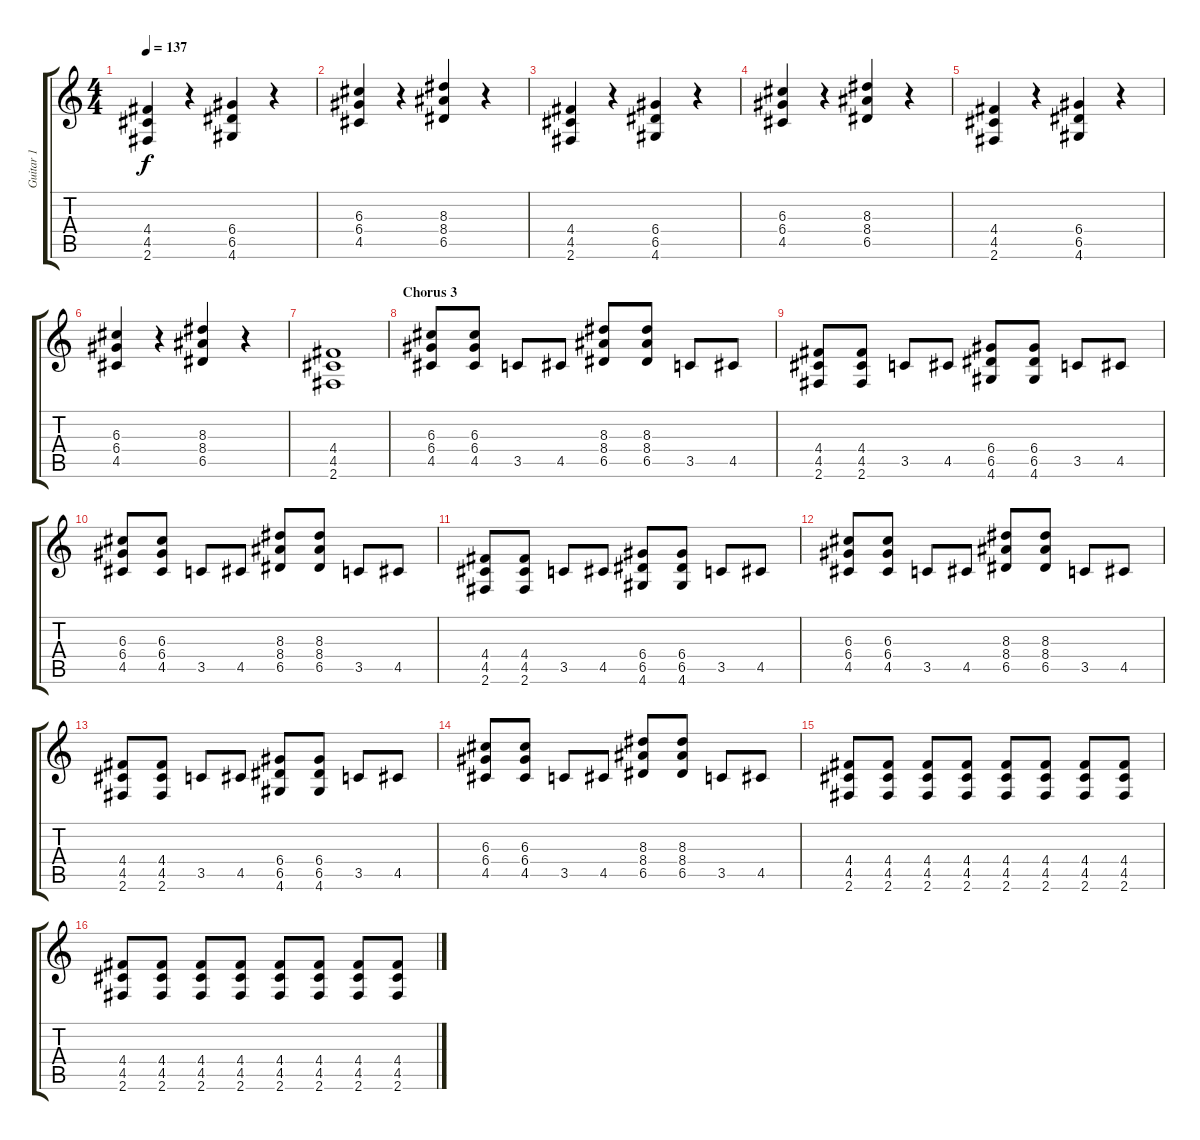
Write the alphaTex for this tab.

\track ("Guitar 1" "Guitar 1") {instrument distortionguitar}
\staff {score tabs}
\tuning (E4 B3 G3 D3 A2 E2) {hide}
\ts (4 4)
\tempo 137
\clef g2
\ks c
(4.4 4.5 2.6).4{dy f} r.4 (6.4 6.5 4.6).4 r.4 |
(6.3 6.4 4.5).4 r.4 (8.3 8.4 6.5).4 r.4 |
(4.4 4.5 2.6).4 r.4 (6.4 6.5 4.6).4 r.4 |
(6.3 6.4 4.5).4 r.4 (8.3 8.4 6.5).4 r.4 |
(4.4 4.5 2.6).4 r.4 (6.4 6.5 4.6).4 r.4 |
(6.3 6.4 4.5).4 r.4 (8.3 8.4 6.5).4 r.4 |
(4.4 4.5 2.6).1 |
\section ("" "Chorus 3")
(6.3 6.4 4.5).8 (6.3 6.4 4.5).8 3.5.8 4.5.8 (8.3 8.4 6.5).8 (8.3 8.4 6.5).8 3.5.8 4.5.8 |
(4.4 4.5 2.6).8 (4.4 4.5 2.6).8 3.5.8 4.5.8 (6.4 6.5 4.6).8 (6.4 6.5 4.6).8 3.5.8 4.5.8 |
(6.3 6.4 4.5).8 (6.3 6.4 4.5).8 3.5.8 4.5.8 (8.3 8.4 6.5).8 (8.3 8.4 6.5).8 3.5.8 4.5.8 |
(4.4 4.5 2.6).8 (4.4 4.5 2.6).8 3.5.8 4.5.8 (6.4 6.5 4.6).8 (6.4 6.5 4.6).8 3.5.8 4.5.8 |
(6.3 6.4 4.5).8 (6.3 6.4 4.5).8 3.5.8 4.5.8 (8.3 8.4 6.5).8 (8.3 8.4 6.5).8 3.5.8 4.5.8 |
(4.4 4.5 2.6).8 (4.4 4.5 2.6).8 3.5.8 4.5.8 (6.4 6.5 4.6).8 (6.4 6.5 4.6).8 3.5.8 4.5.8 |
(6.3 6.4 4.5).8 (6.3 6.4 4.5).8 3.5.8 4.5.8 (8.3 8.4 6.5).8 (8.3 8.4 6.5).8 3.5.8 4.5.8 |
(4.4 4.5 2.6).8 (4.4 4.5 2.6).8 (4.4 4.5 2.6).8 (4.4 4.5 2.6).8 (4.4 4.5 2.6).8 (4.4 4.5 2.6).8 (4.4 4.5 2.6).8 (4.4 4.5 2.6).8 |
(4.4 4.5 2.6).8 (4.4 4.5 2.6).8 (4.4 4.5 2.6).8 (4.4 4.5 2.6).8 (4.4 4.5 2.6).8 (4.4 4.5 2.6).8 (4.4 4.5 2.6).8 (4.4 4.5 2.6).8
